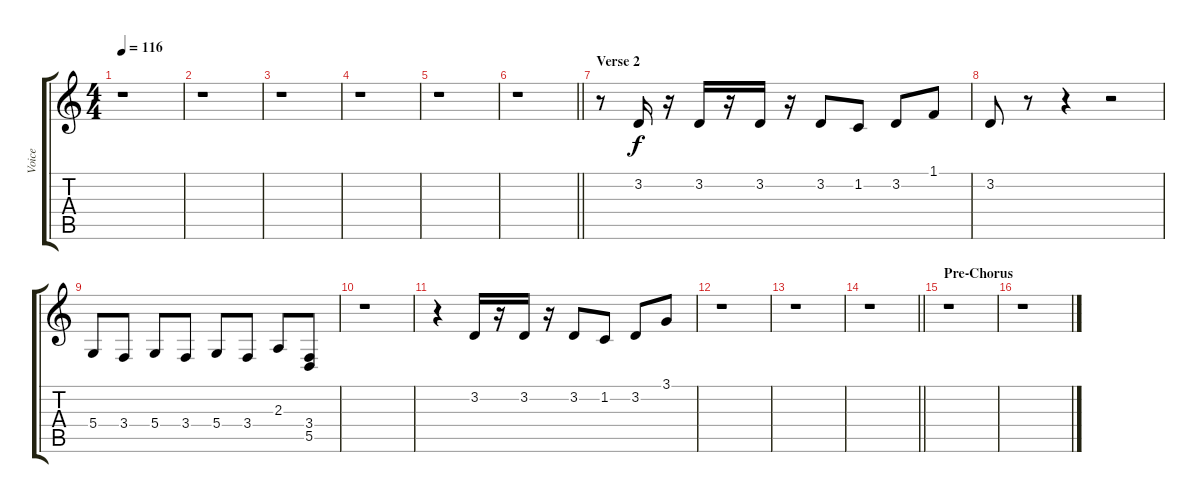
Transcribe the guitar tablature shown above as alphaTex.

\track ("Voice" "Voice") {instrument altosax}
\staff {score tabs}
\tuning (E4 B3 G3 D3 A2 E2) {hide}
\ts (4 4)
\tempo 116
\clef g2
\ks c
r.1{dy f} |
r.1 |
r.1 |
r.1 |
r.1 |
\barLineRight lightlight
r.1 |
\section ("" "Verse 2")
r.8 3.2.16 r.16 3.2.16 r.16 3.2.16 r.16 3.2.8 1.2.8 3.2.8 1.1.8 |
3.2.8 r.8 r.4 r.2 |
5.4.8 3.4.8 5.4.8 3.4.8 5.4.8 3.4.8 2.3.8 (3.4 5.5).8 |
r.1 |
r.4 3.2.16 r.16 3.2.16 r.16 3.2.8 1.2.8 3.2.8 3.1.8 |
r.1 |
r.1 |
\barLineRight lightlight
r.1 |
\section ("" "Pre-Chorus")
r.1 |
r.1
